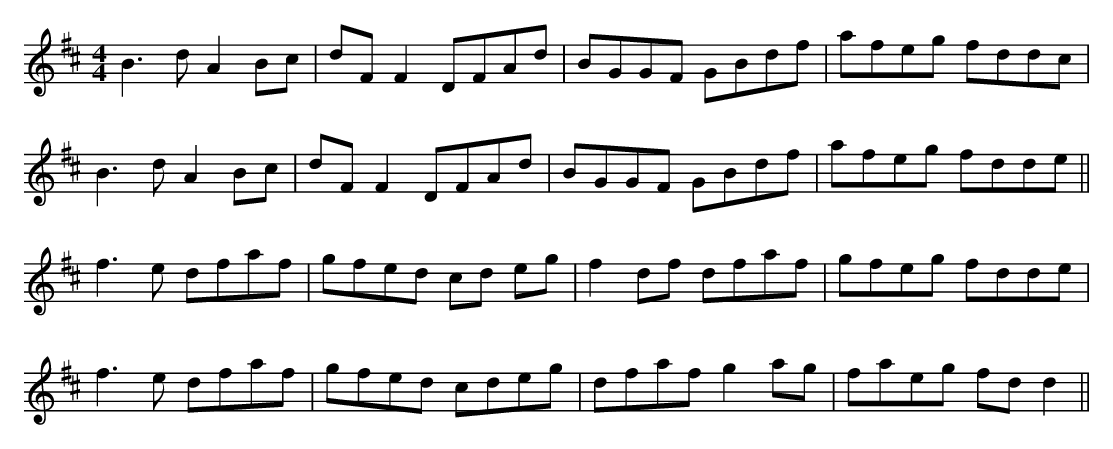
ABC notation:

X:1
M:4/4
K:D
B3 d A2 Bc|dFF2 DFAd|BGGF GBdf|afeg fddc|
B3 d A2 Bc|dFF2 DFAd|BGGF GBdf|afeg fdde||
f3 e dfaf|gfed cd eg|f2 df dfaf|gfeg fdde|
f3 e dfaf|gfed cdeg|dfaf g2 ag|faeg fdd2||
